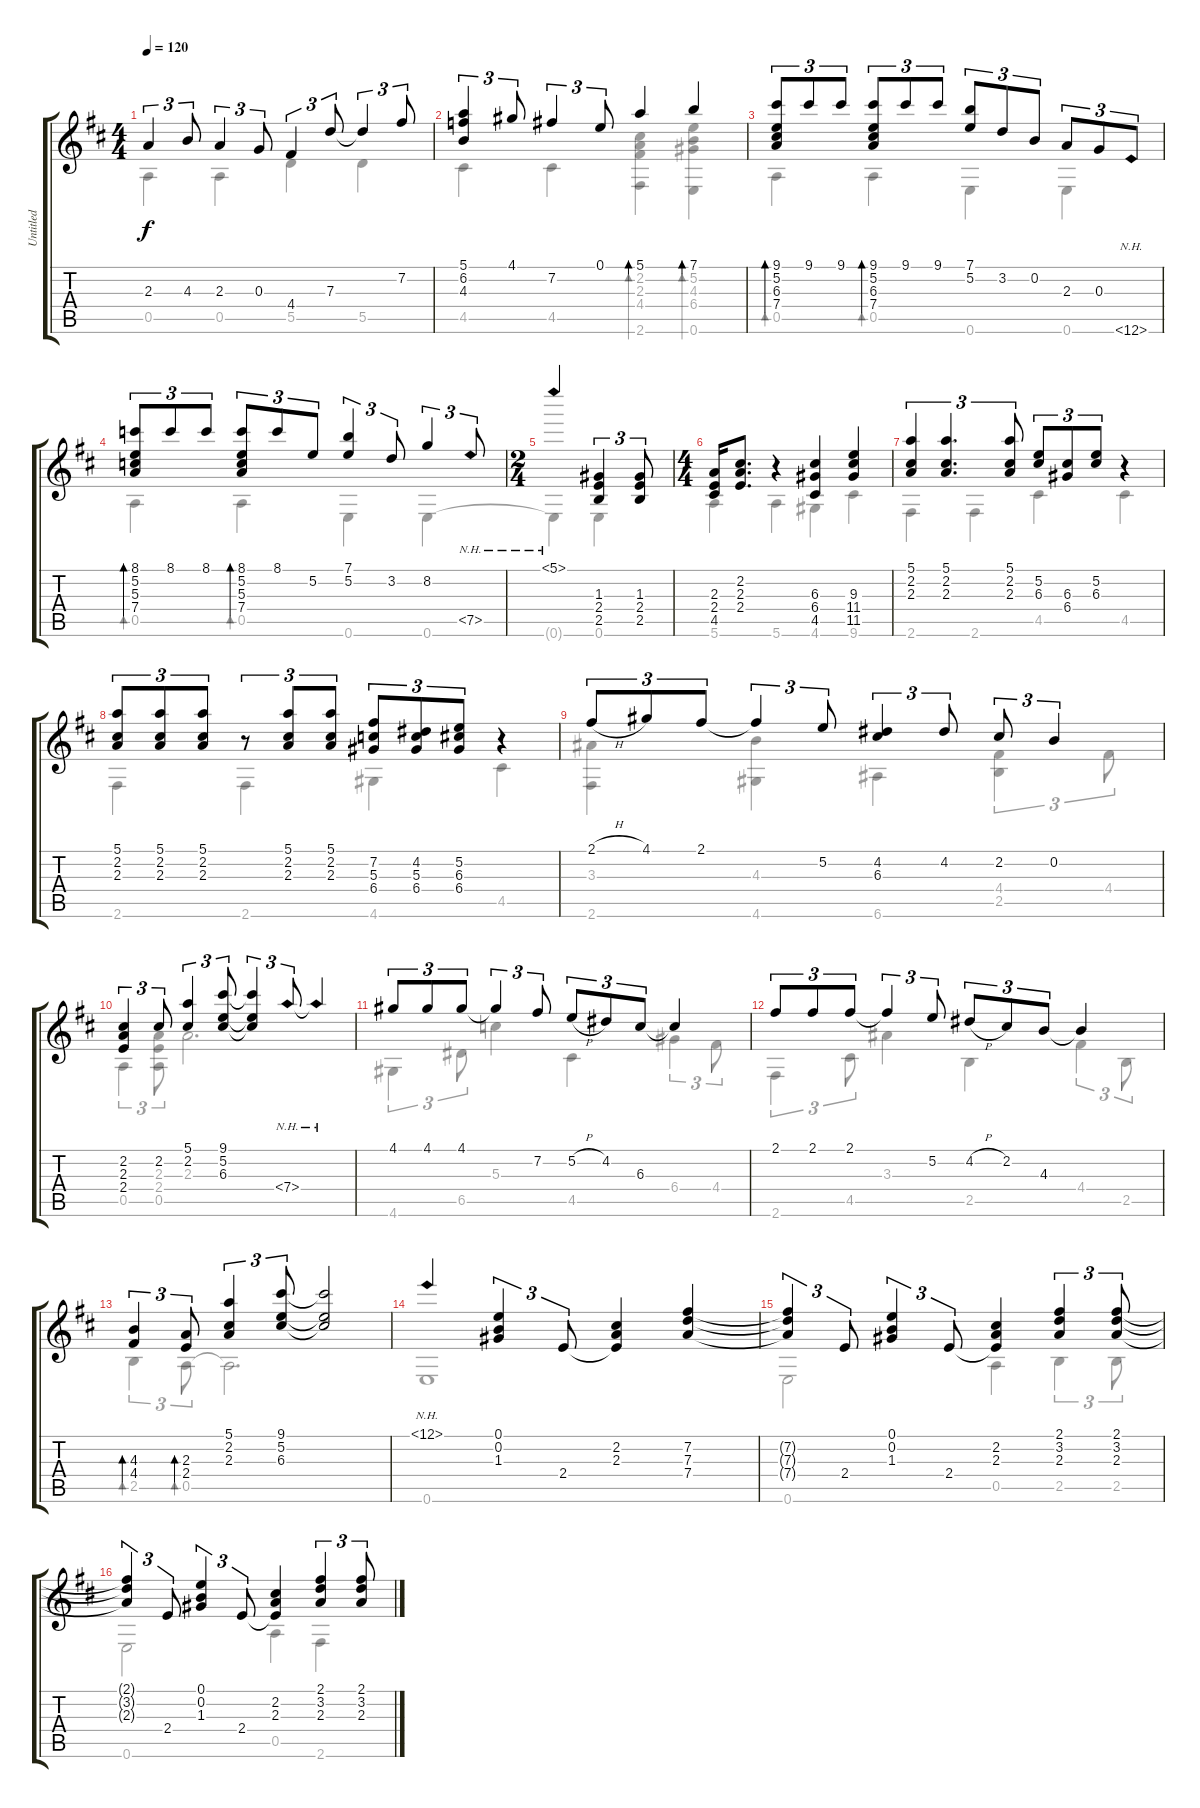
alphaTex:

\track ("Untitled" "Untitled") {instrument acousticguitarnylon}
\staff {score tabs}
\tuning (E4 B3 G3 D3 A2 E2) {hide}
\voice
\ts (4 4)
\tempo 120
\clef g2
\ks d
2.3.4{tu (3 2) dy f} 4.3.8{tu (3 2)} 2.3.4{tu (3 2)} 0.3.8{tu (3 2)} 4.4.4{tu (3 2)} 7.3.8{tu (3 2)} 7.3{t}.4{tu (3 2)} 7.2.8{tu (3 2)} |
(5.1 6.2 4.3).4{tu (3 2)} 4.1.8{tu (3 2)} 7.2.4{tu (3 2)} 0.1.8{tu (3 2)} 5.1.4{bd 30} 7.1.4{bd 30} |
(9.1 5.2 6.3 7.4).8{tu (3 2) bd 30} 9.1.8{tu (3 2)} 9.1.8{tu (3 2)} (9.1 5.2 6.3 7.4).8{tu (3 2) bd 30} 9.1.8{tu (3 2)} 9.1.8{tu (3 2)} (7.1 5.2).8{tu (3 2)} 3.2.8{tu (3 2)} 0.2.8{tu (3 2)} 2.3.8{tu (3 2)} 0.3.8{tu (3 2)} 12.6{nh}.8{tu (3 2)} |
(8.1 5.2 5.3 7.4).8{tu (3 2) bd 30} 8.1.8{tu (3 2)} 8.1.8{tu (3 2)} (8.1 5.2 5.3 7.4).8{tu (3 2) bd 30} 8.1.8{tu (3 2)} 5.2.8{tu (3 2)} (7.1 5.2).4{tu (3 2)} 3.2.8{tu (3 2)} 8.2.4{tu (3 2)} 7.5{nh}.8{tu (3 2)} |
\ts (2 4)
5.1{nh}.4 (1.3 2.4 2.5).4{tu (3 2)} (1.3 2.4 2.5).8{tu (3 2)} |
\ts (4 4)
(2.3 2.4 4.5).16 (2.2 2.3 2.4).8{d} r.4 (6.3 6.4 4.5).4 (9.3 11.4 11.5).4 |
(5.1 2.2 2.3).4{tu (3 2)} (5.1 2.2 2.3).4{d tu (3 2)} (5.1 2.2 2.3).8{tu (3 2)} (5.2 6.3).8{tu (3 2)} (6.3 6.4).8{tu (3 2)} (5.2 6.3).8{tu (3 2)} r.4 |
(5.1 2.2 2.3).8{tu (3 2)} (5.1 2.2 2.3).8{tu (3 2)} (5.1 2.2 2.3).8{tu (3 2)} r.8{tu (3 2)} (5.1 2.2 2.3).8{tu (3 2)} (5.1 2.2 2.3).8{tu (3 2)} (7.2 5.3 6.4).8{tu (3 2)} (4.2 5.3 6.4).8{tu (3 2)} (5.2 6.3 6.4).8{tu (3 2)} r.4 |
2.1{h}.8{tu (3 2)} 4.1.8{tu (3 2)} 2.1.8{tu (3 2)} 2.1{t}.4{tu (3 2)} 5.2.8{tu (3 2)} (4.2 6.3).4{tu (3 2)} 4.2.8{tu (3 2)} 2.2.8{tu (3 2)} 0.2.4{tu (3 2)} |
(2.2 2.3 2.4).4{tu (3 2)} 2.2.8{tu (3 2)} (5.1 2.2).4{tu (3 2)} (9.1 5.2 6.3).8{tu (3 2)} (9.1{t} 5.2{t} 6.3{t}).4{tu (3 2)} 7.4{nh}.8{tu (3 2)} 7.4{nh t}.4 |
4.1.8{tu (3 2)} 4.1.8{tu (3 2)} 4.1.8{tu (3 2)} 4.1{t}.4{tu (3 2)} 7.2.8{tu (3 2)} 5.2{h}.8{tu (3 2)} 4.2.8{tu (3 2)} 6.3.8{tu (3 2)} 6.3{t}.4 |
2.1.8{tu (3 2)} 2.1.8{tu (3 2)} 2.1.8{tu (3 2)} 2.1{t}.4{tu (3 2)} 5.2.8{tu (3 2)} 4.2{h}.8{tu (3 2)} 2.2.8{tu (3 2)} 4.3.8{tu (3 2)} 4.3{t}.4 |
(4.3 4.4).4{tu (3 2) bd 30} (2.3 2.4).8{tu (3 2) bd 30} (5.1 2.2 2.3).4{tu (3 2)} (9.1 5.2 6.3).8{tu (3 2)} (9.1{t} 5.2{t} 6.3{t}).2 |
12.1{nh}.4 (0.1 0.2 1.3).4{tu (3 2)} 2.4.8{tu (3 2)} (2.2 2.3 2.4{t}).4 (7.2 7.3 7.4).4 |
(7.2{t} 7.3{t} 7.4{t}).4{tu (3 2)} 2.4.8{tu (3 2)} (0.1 0.2 1.3).4{tu (3 2)} 2.4.8{tu (3 2)} (2.2 2.3 2.4{t}).4 (2.1 3.2 2.3).4{tu (3 2)} (2.1 3.2 2.3).8{tu (3 2)} |
(2.1{t} 3.2{t} 2.3{t}).4{tu (3 2)} 2.4.8{tu (3 2)} (0.1 0.2 1.3).4{tu (3 2)} 2.4.8{tu (3 2)} (2.2 2.3 2.4{t}).4 (2.1 3.2 2.3).4{tu (3 2)} (2.1 3.2 2.3).8{tu (3 2)}
\voice
\clef g2
\ottava regular
\simile none
\ks d
0.5.4{dy f} 0.5.4 5.5.4 5.5.4 |
4.5.4 4.5.4 (2.2 2.3 4.4 2.6).4{bd 30} (5.2 4.3 6.4 0.6).4{bd 30} |
0.5.4{bd 30} 0.5.4{bd 30} 0.6.4 0.6.4 |
0.5.4{bd 30} 0.5.4{bd 30} 0.6.4 0.6.4 |
0.6{t}.4 0.6.4 |
5.6.4 5.6.4 4.6.4 9.6.4 |
2.6.4 2.6.4 4.5.4 4.5.4 |
2.6.4 2.6.4 4.6.4 4.5.4 |
(3.3 2.6).4 (4.3 4.6).4 6.6.4 (4.4 2.5).4{tu (3 2)} 4.4.8{tu (3 2)} |
0.5.4{tu (3 2)} (2.3 2.4 0.5).8{tu (3 2)} 2.3.2{d} |
4.6.4{tu (3 2)} 6.5.8{tu (3 2)} 5.3.4 4.5.4 6.4.4{tu (3 2)} 4.4.8{tu (3 2)} |
2.6.4{tu (3 2)} 4.5.8{tu (3 2)} 3.3.4 2.5.4 4.4.4{tu (3 2)} 2.5.8{tu (3 2)} |
2.5.4{tu (3 2) bd 30} 0.5.8{tu (3 2) bd 30} 0.5{t}.2{d} |
0.6.1 |
0.6.2 0.5.4 2.5.4{tu (3 2)} 2.5.8{tu (3 2)} |
0.6.2 0.5.4 2.6.4
